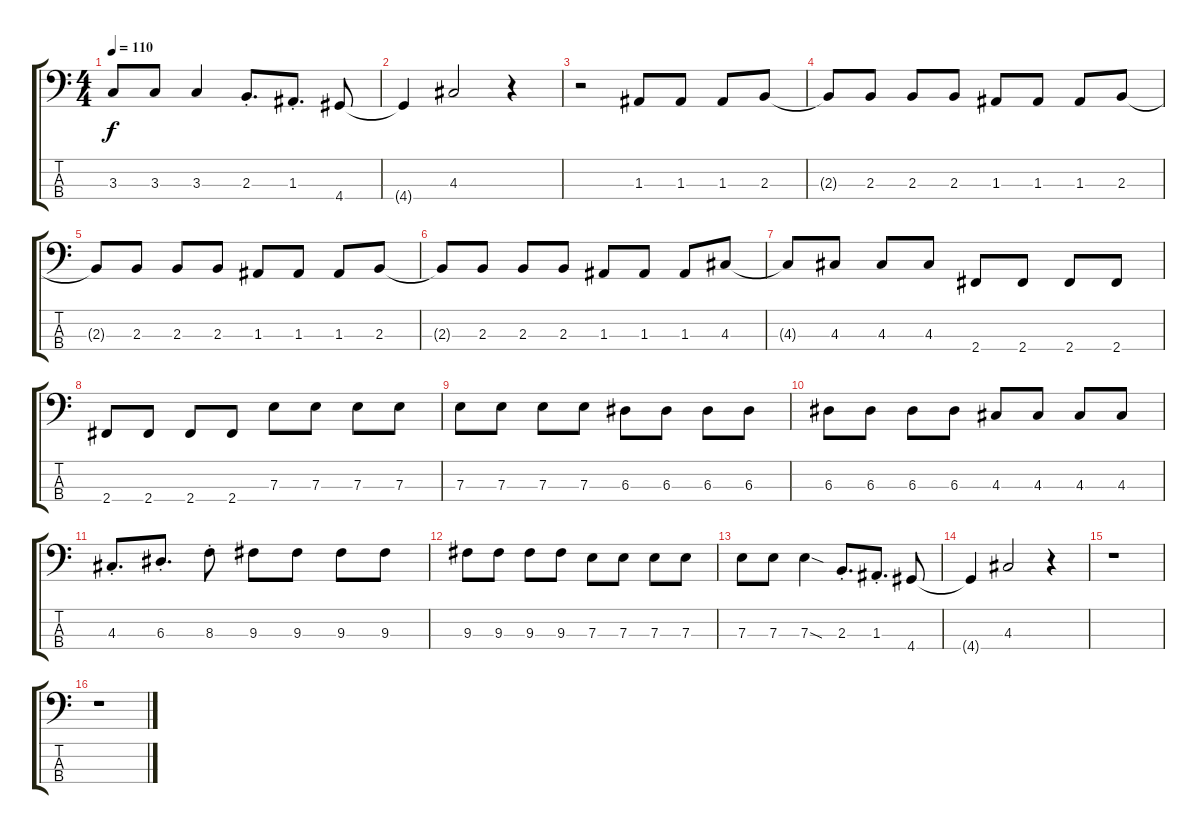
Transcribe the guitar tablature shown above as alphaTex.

\track "" {instrument electricbassfinger}
\staff {score tabs}
\tuning (G2 D2 A1 E1) {hide}
\ts (4 4)
\tempo 110
\clef f4
\ks c
3.3{t}.8{dy f} 3.3.8 3.3.4 2.3{st}.8{d} 1.3{st}.8{d} 4.4.8 |
4.4{t}.4 4.3.2 r.4 |
r.2 1.3.8 1.3.8 1.3.8 2.3.8 |
2.3{t}.8 2.3.8 2.3.8 2.3.8 1.3.8 1.3.8 1.3.8 2.3.8 |
2.3{t}.8 2.3.8 2.3.8 2.3.8 1.3.8 1.3.8 1.3.8 2.3.8 |
2.3{t}.8 2.3.8 2.3.8 2.3.8 1.3.8 1.3.8 1.3.8 4.3.8 |
4.3{t}.8 4.3.8 4.3.8 4.3.8 2.4.8 2.4.8 2.4.8 2.4.8 |
2.4.8 2.4.8 2.4.8 2.4.8 7.3.8 7.3.8 7.3.8 7.3.8 |
7.3.8 7.3.8 7.3.8 7.3.8 6.3.8 6.3.8 6.3.8 6.3.8 |
6.3.8 6.3.8 6.3.8 6.3.8 4.3.8 4.3.8 4.3.8 4.3.8 |
4.3{st}.8{d} 6.3{st}.8{d} 8.3{st}.8 9.3.8 9.3.8 9.3.8 9.3.8 |
9.3.8 9.3.8 9.3.8 9.3.8 7.3.8 7.3.8 7.3.8 7.3.8 |
7.3.8 7.3.8 7.3{sod}.4 2.3{st}.8{d} 1.3{st}.8{d} 4.4.8 |
4.4{t}.4 4.3.2 r.4 |
r.1 |
r.1
